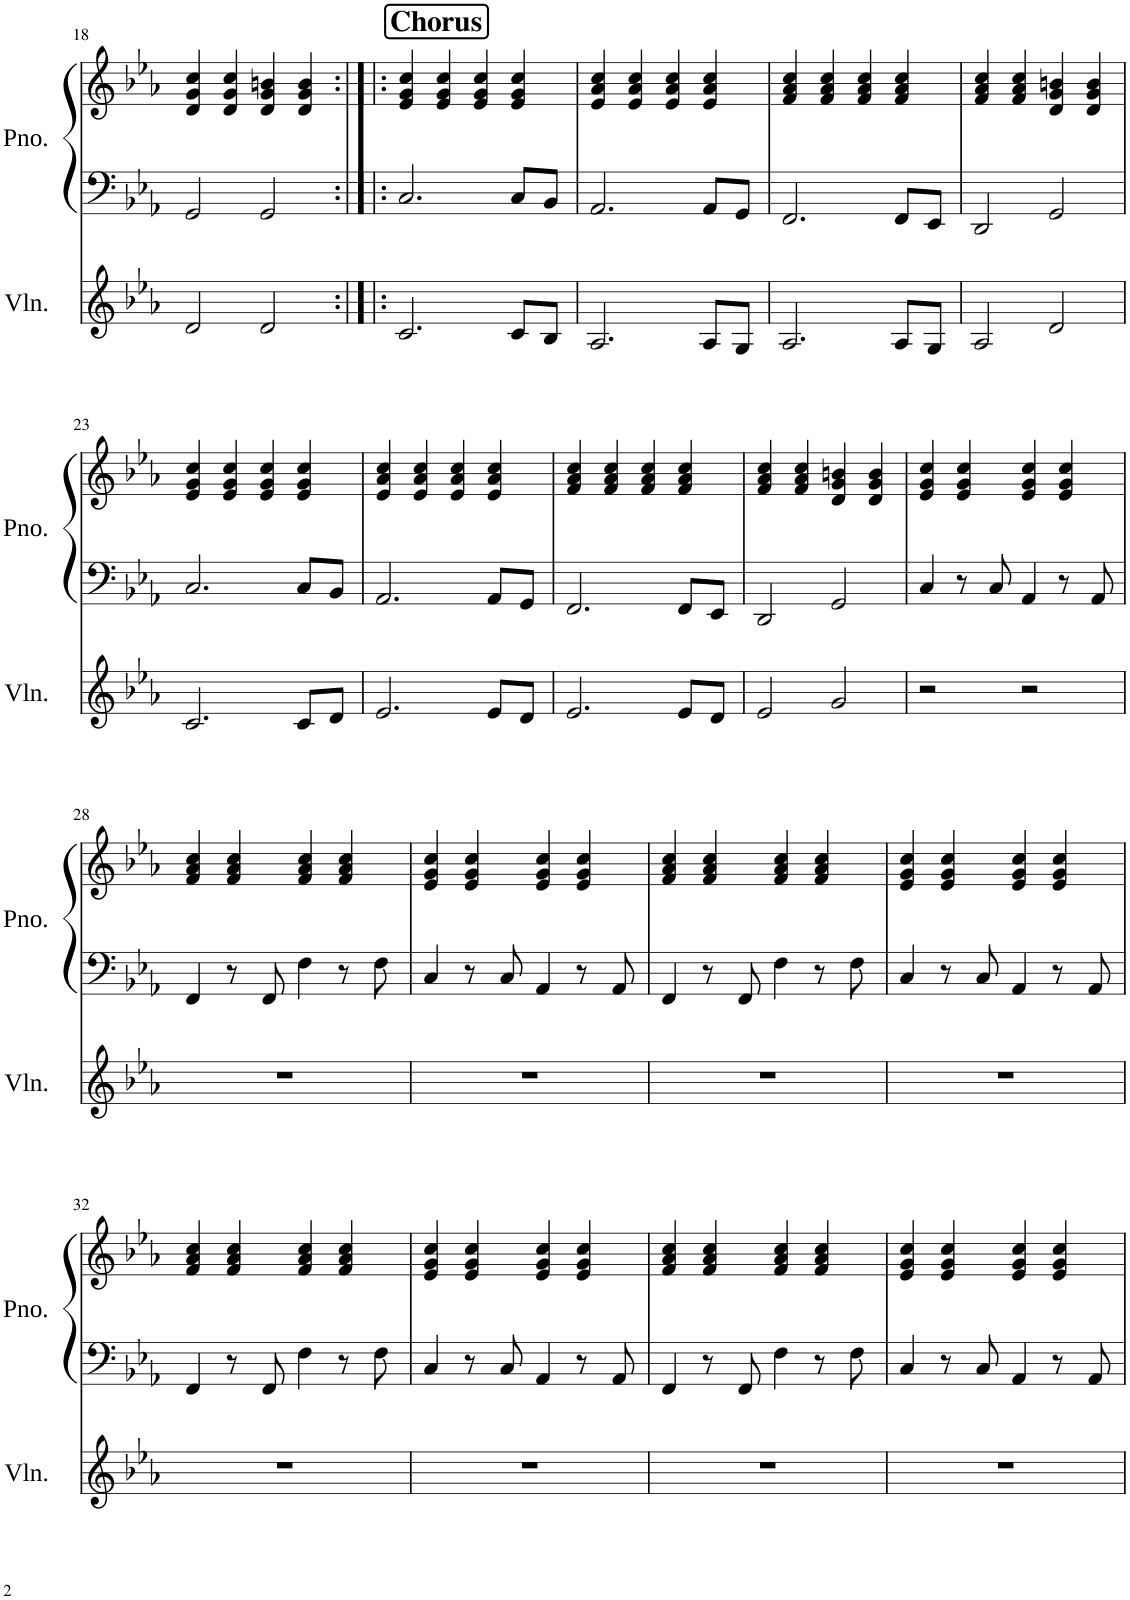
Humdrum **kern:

**kern	**kern	**kern
*part2	*part1	*part1
*staff3	*staff2	*staff1
*I"Violin	*I"Piano	*
*I'Vln.	*I'Pno.	*
!!LO:PB:g=z
*clefG2	*clefF4	*clefG2
*k[b-e-a-]	*k[b-e-a-]	*k[b-e-a-]
*M4/4	*M4/4	*M4/4
=18	=18	=18
2d/	2GG/	4d/ 4g/ 4cc/
.	.	4d/ 4g/ 4cc/
2d/	2GG/	4d/ 4g/ 4bn/
.	.	4d/ 4g/ 4b/
!!LO:REH:place=s1:a:B:cj:fs=14:t=Chorus:qo=1
=19:|!|:	=19:|!|:	=19:|!|:
2.c/	2.C/	4e-/ 4g/ 4cc/
.	.	4e-/ 4g/ 4cc/
.	.	4e-/ 4g/ 4cc/
8c/L	8C/L	4e-/ 4g/ 4cc/
8B-/J	8BB-/J	.
=20	=20	=20
2.A-/	2.AA-/	4e-/ 4a-/ 4cc/
.	.	4e-/ 4a-/ 4cc/
.	.	4e-/ 4a-/ 4cc/
8A-/L	8AA-/L	4e-/ 4a-/ 4cc/
8G/J	8GG/J	.
=21	=21	=21
2.A-/	2.FF/	4f/ 4a-/ 4cc/
.	.	4f/ 4a-/ 4cc/
.	.	4f/ 4a-/ 4cc/
8A-/L	8FF/L	4f/ 4a-/ 4cc/
8G/J	8EE-/J	.
=22	=22	=22
2A-/	2DD/	4f/ 4a-/ 4cc/
.	.	4f/ 4a-/ 4cc/
2d/	2GG/	4d/ 4g/ 4bn/
.	.	4d/ 4g/ 4b/
!!LO:LB:g=z
=23	=23	=23
2.c/	2.C/	4e-/ 4g/ 4cc/
.	.	4e-/ 4g/ 4cc/
.	.	4e-/ 4g/ 4cc/
8c/L	8C/L	4e-/ 4g/ 4cc/
8d/J	8BB-/J	.
=24	=24	=24
2.e-/	2.AA-/	4e-/ 4a-/ 4cc/
.	.	4e-/ 4a-/ 4cc/
.	.	4e-/ 4a-/ 4cc/
8e-/L	8AA-/L	4e-/ 4a-/ 4cc/
8d/J	8GG/J	.
=25	=25	=25
2.e-/	2.FF/	4f/ 4a-/ 4cc/
.	.	4f/ 4a-/ 4cc/
.	.	4f/ 4a-/ 4cc/
8e-/L	8FF/L	4f/ 4a-/ 4cc/
8d/J	8EE-/J	.
=26	=26	=26
2e-/	2DD/	4f/ 4a-/ 4cc/
.	.	4f/ 4a-/ 4cc/
2g/	2GG/	4d/ 4g/ 4bn/
.	.	4d/ 4g/ 4b/
=27	=27	=27
2r	4C/	4e-/ 4g/ 4cc/
.	8r	4e-/ 4g/ 4cc/
.	8C/	.
2r	4AA-/	4e-/ 4g/ 4cc/
.	8r	4e-/ 4g/ 4cc/
.	8AA-/	.
!!LO:LB:g=z
=28	=28	=28
1r	4FF/	4f/ 4a-/ 4cc/
.	8r	4f/ 4a-/ 4cc/
.	8FF/	.
.	4F\	4f/ 4a-/ 4cc/
.	8r	4f/ 4a-/ 4cc/
.	8F\	.
=29	=29	=29
1r	4C/	4e-/ 4g/ 4cc/
.	8r	4e-/ 4g/ 4cc/
.	8C/	.
.	4AA-/	4e-/ 4g/ 4cc/
.	8r	4e-/ 4g/ 4cc/
.	8AA-/	.
=30	=30	=30
1r	4FF/	4f/ 4a-/ 4cc/
.	8r	4f/ 4a-/ 4cc/
.	8FF/	.
.	4F\	4f/ 4a-/ 4cc/
.	8r	4f/ 4a-/ 4cc/
.	8F\	.
=31	=31	=31
1r	4C/	4e-/ 4g/ 4cc/
.	8r	4e-/ 4g/ 4cc/
.	8C/	.
.	4AA-/	4e-/ 4g/ 4cc/
.	8r	4e-/ 4g/ 4cc/
.	8AA-/	.
!!LO:LB:g=z
=32	=32	=32
1r	4FF/	4f/ 4a-/ 4cc/
.	8r	4f/ 4a-/ 4cc/
.	8FF/	.
.	4F\	4f/ 4a-/ 4cc/
.	8r	4f/ 4a-/ 4cc/
.	8F\	.
=33	=33	=33
1r	4C/	4e-/ 4g/ 4cc/
.	8r	4e-/ 4g/ 4cc/
.	8C/	.
.	4AA-/	4e-/ 4g/ 4cc/
.	8r	4e-/ 4g/ 4cc/
.	8AA-/	.
=34	=34	=34
1r	4FF/	4f/ 4a-/ 4cc/
.	8r	4f/ 4a-/ 4cc/
.	8FF/	.
.	4F\	4f/ 4a-/ 4cc/
.	8r	4f/ 4a-/ 4cc/
.	8F\	.
=35	=35	=35
1r	4C/	4e-/ 4g/ 4cc/
.	8r	4e-/ 4g/ 4cc/
.	8C/	.
.	4AA-/	4e-/ 4g/ 4cc/
.	8r	4e-/ 4g/ 4cc/
.	8AA-/	.
=	=	=
*-	*-	*-
